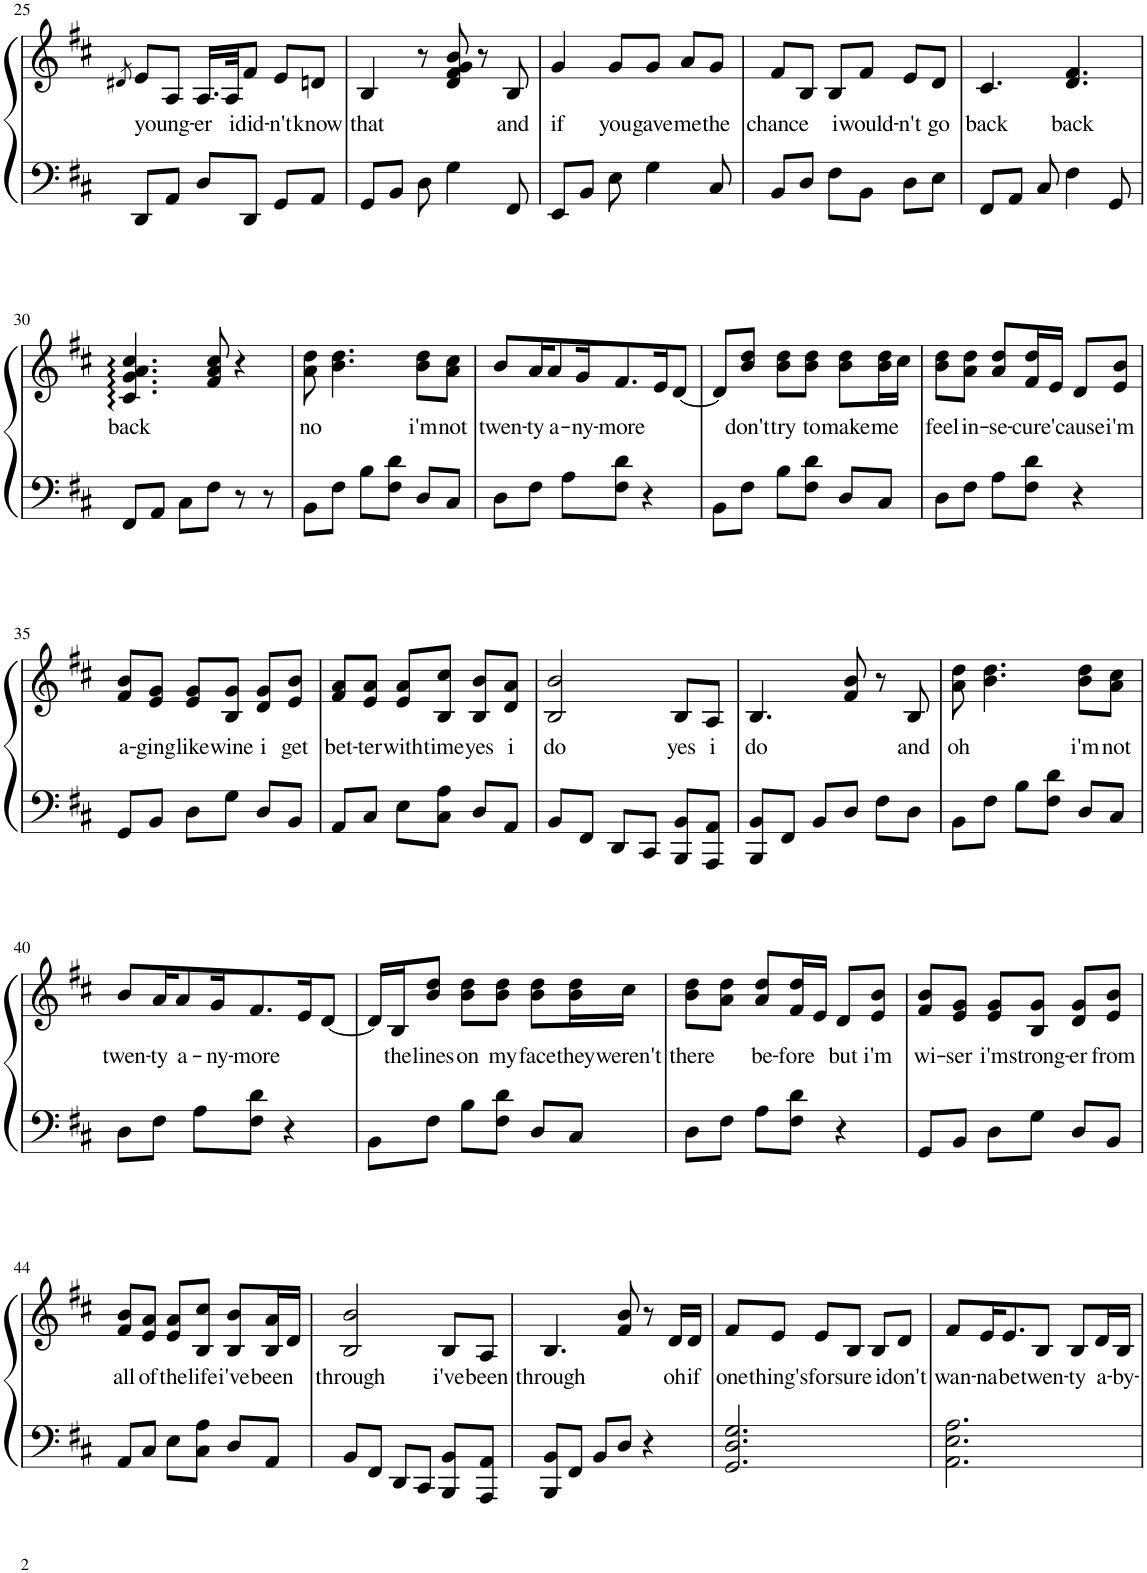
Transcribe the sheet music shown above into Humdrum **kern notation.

**kern	**kern	**text
*part1	*part1	*part1
*staff2	*staff1	*staff1
*I"Piano	*	*
*I'Pno.	*	*
!!LO:PB:g=z
*clefF4	*clefG2	*
*k[f#c#]	*k[f#c#]	*
*M3/4	*M3/4	*
=25	=25	=25
.	8qd#X/	.
!	!	!LO:LY:b
8DD/L	8e/L	young-
8AA/J	8A/J	.
!	!	!LO:LY:b
8D/L	16.A/LL	-er
!	!	!LO:LY:b
.	32A/JK	i
!	!	!LO:LY:b
8DD/J	8f#/J	did-
!	!	!LO:LY:b
8GG/L	8e/L	-n't
!	!	!LO:LY:b
8AA/J	8dn/J	know
=26	=26	=26
!	!	!LO:LY:b
8GG/L	4B/	that
8BB/J	.	.
8D\	8r	.
4G\	8d/ 8f#/ 8g/ 8b/	.
.	8r	.
!	!	!LO:LY:b
8FF#/	8B/	and
=27	=27	=27
!	!	!LO:LY:b
8EE/L	4g/	if
8BB/J	.	.
!	!	!LO:LY:b
8E\	8g/L	you
!	!	!LO:LY:b
4G\	8g/J	gave
!	!	!LO:LY:b
.	8a/L	me
!	!	!LO:LY:b
8C#/	8g/J	the
=28	=28	=28
!	!	!LO:LY:b
8BB/L	8f#/L	chance
8D/J	8B/J	.
!	!	!LO:LY:b
8F#\L	8B/L	i
!	!	!LO:LY:b
8BB\J	8f#/J	would-
!	!	!LO:LY:b
8D\L	8e/L	-n't
!	!	!LO:LY:b
8E\J	8d/J	go
=29	=29	=29
!	!	!LO:LY:b
8FF#/L	4.c#/	back
8AA/J	.	.
8C#/	.	.
!	!	!LO:LY:b
4F#\	4.d/ 4.f#/	back
8GG/	.	.
!!LO:LB:g=z
=30	=30	=30
!	!	!LO:LY:b
8FF#/L	4.c#/ 4.g/ 4.a/ 4.cc#/	back
8AA/J	.	.
8C#\L	.	.
8F#\J	8f#/ 8a/ 8cc#/	.
8r	4r	.
8r	.	.
=31	=31	=31
!	!	!LO:LY:b
8BB\L	8a\ 8dd\	no
8F#\J	4.b\ 4.dd\	.
8B\L	.	.
8F#\ 8d\J	.	.
!	!	!LO:LY:b
8D/L	8b\ 8dd\L	i'm
!	!	!LO:LY:b
8C#/J	8a\ 8cc#\J	not
=32	=32	=32
!	!	!LO:LY:b
8D\L	8b/L	twen-
!	!	!LO:LY:b
8F#\J	16a/K	-ty
!	!	!LO:LY:b
.	8a/	a-
8A\L	.	.
!	!	!LO:LY:b
.	16g/K	-ny-
!	!	!LO:LY:b
8F#\ 8d\J	8.f#/	-more
4r	.	.
.	16e/K	.
.	[8d/J	.
=33	=33	=33
8BB\L	8d/L]	.
!	!	!LO:LY:b
8F#\J	8b/ 8dd/J	don't
!	!	!LO:LY:b
8B\L	8b\ 8dd\L	try
!	!	!LO:LY:b
8F#\ 8d\J	8b\ 8dd\J	to
!	!	!LO:LY:b
8D/L	8b\ 8dd\L	make
!	!	!LO:LY:b
8C#/J	16b\ 16dd\L	me
.	16cc#\JJ	.
=34	=34	=34
!	!	!LO:LY:b
8D\L	8b\ 8dd\L	feel
!	!	!LO:LY:b
8F#\J	8a\ 8dd\J	in-
!	!	!LO:LY:b
8A\L	8a/ 8dd/L	-se-
!	!	!LO:LY:b
8F#\ 8d\J	16f#/ 16dd/L	-cure
.	16e/JJ	.
!	!	!LO:LY:b
4r	8d/L	'cause
!	!	!LO:LY:b
.	8e/ 8b/J	i'm
!!LO:LB:g=z
=35	=35	=35
!	!	!LO:LY:b
8GG/L	8f#/ 8b/L	a-
!	!	!LO:LY:b
8BB/J	8e/ 8g/J	-ging
!	!	!LO:LY:b
8D\L	8e/ 8g/L	like
!	!	!LO:LY:b
8G\J	8B/ 8g/J	wine
!	!	!LO:LY:b
8D/L	8d/ 8g/L	i
!	!	!LO:LY:b
8BB/J	8e/ 8b/J	get
=36	=36	=36
!	!	!LO:LY:b
8AA/L	8f#/ 8a/L	bet-
!	!	!LO:LY:b
8C#/J	8e/ 8a/J	-ter
!	!	!LO:LY:b
8E\L	8e/ 8a/L	with
!	!	!LO:LY:b
8C#\ 8A\J	8B/ 8cc#/J	time
!	!	!LO:LY:b
8D/L	8B/ 8b/L	yes
!	!	!LO:LY:b
8AA/J	8d/ 8a/J	i
=37	=37	=37
!	!	!LO:LY:b
8BB/L	2B/ 2b/	do
8FF#/J	.	.
8DD/L	.	.
8CC#/J	.	.
!	!	!LO:LY:b
8BBB/ 8BB/L	8B/L	yes
!	!	!LO:LY:b
8AAA/ 8AA/J	8A/J	i
=38	=38	=38
!	!	!LO:LY:b
8BBB/ 8BB/L	4.B/	do
8FF#/J	.	.
8BB/L	.	.
8D/J	8f#/ 8b/	.
8F#\L	8r	.
!	!	!LO:LY:b
8D\J	8B/	and
=39	=39	=39
!	!	!LO:LY:b
8BB\L	8a\ 8dd\	oh
8F#\J	4.b\ 4.dd\	.
8B\L	.	.
8F#\ 8d\J	.	.
!	!	!LO:LY:b
8D/L	8b\ 8dd\L	i'm
!	!	!LO:LY:b
8C#/J	8a\ 8cc#\J	not
!!LO:LB:g=z
=40	=40	=40
!	!	!LO:LY:b
8D\L	8b/L	twen-
!	!	!LO:LY:b
8F#\J	16a/K	-ty
!	!	!LO:LY:b
.	8a/	a-
8A\L	.	.
!	!	!LO:LY:b
.	16g/K	-ny-
!	!	!LO:LY:b
8F#\ 8d\J	8.f#/	-more
4r	.	.
.	16e/K	.
.	[8d/J	.
=41	=41	=41
8BB\L	16d/LL]	.
!	!	!LO:LY:b
.	16B/J	the
!	!	!LO:LY:b
8F#\J	8b/ 8dd/J	lines
!	!	!LO:LY:b
8B\L	8b\ 8dd\L	on
!	!	!LO:LY:b
8F#\ 8d\J	8b\ 8dd\J	my
!	!	!LO:LY:b
8D/L	8b\ 8dd\L	face
!	!	!LO:LY:b
8C#/J	16b\ 16dd\L	they
!	!	!LO:LY:b
.	16cc#\JJ	weren't
=42	=42	=42
!	!	!LO:LY:b
8D\L	8b\ 8dd\L	there
8F#\J	8a\ 8dd\J	.
!	!	!LO:LY:b
8A\L	8a/ 8dd/L	be-
!	!	!LO:LY:b
8F#\ 8d\J	16f#/ 16dd/L	-fore
.	16e/JJ	.
!	!	!LO:LY:b
4r	8d/L	but
!	!	!LO:LY:b
.	8e/ 8b/J	i'm
=43	=43	=43
!	!	!LO:LY:b
8GG/L	8f#/ 8b/L	wi-
!	!	!LO:LY:b
8BB/J	8e/ 8g/J	-ser
!	!	!LO:LY:b
8D\L	8e/ 8g/L	i'm
!	!	!LO:LY:b
8G\J	8B/ 8g/J	strong-
!	!	!LO:LY:b
8D/L	8d/ 8g/L	-er
!	!	!LO:LY:b
8BB/J	8e/ 8b/J	from
!!LO:LB:g=z
=44	=44	=44
!	!	!LO:LY:b
8AA/L	8f#/ 8b/L	all
!	!	!LO:LY:b
8C#/J	8e/ 8a/J	of
!	!	!LO:LY:b
8E\L	8e/ 8a/L	the
!	!	!LO:LY:b
8C#\ 8A\J	8B/ 8cc#/J	life
!	!	!LO:LY:b
8D/L	8B/ 8b/L	i've
!	!	!LO:LY:b
8AA/J	16B/ 16a/L	been
.	16d/JJ	.
=45	=45	=45
!	!	!LO:LY:b
8BB/L	2B/ 2b/	through
8FF#/J	.	.
8DD/L	.	.
8CC#/J	.	.
!	!	!LO:LY:b
8BBB/ 8BB/L	8B/L	i've
!	!	!LO:LY:b
8AAA/ 8AA/J	8A/J	been
=46	=46	=46
!	!	!LO:LY:b
8BBB/ 8BB/L	4.B/	through
8FF#/J	.	.
8BB/L	.	.
8D/J	8f#/ 8b/	.
4r	8r	.
!	!	!LO:LY:b
.	16d/LL	oh
!	!	!LO:LY:b
.	16d/JJ	if
=47	=47	=47
!	!	!LO:LY:b
2.GG/ 2.D/ 2.G/	8f#/L	one
!	!	!LO:LY:b
.	8e/J	thing's
!	!	!LO:LY:b
.	8e/L	for
!	!	!LO:LY:b
.	8B/J	sure
!	!	!LO:LY:b
.	8B/L	i
!	!	!LO:LY:b
.	8d/J	don't
=48	=48	=48
!	!	!LO:LY:b
2.AA\ 2.E\ 2.A\	8f#/L	wan-
!	!	!LO:LY:b
.	16e/K	-na
!	!	!LO:LY:b
.	8.e/	be
!	!	!LO:LY:b
.	8B/J	twen-
!	!	!LO:LY:b
.	8B/L	-ty
!	!	!LO:LY:b
.	16d/L	a-
!	!	!LO:LY:b
.	16B/JJ	-by-
=	=	=
*-	*-	*-
